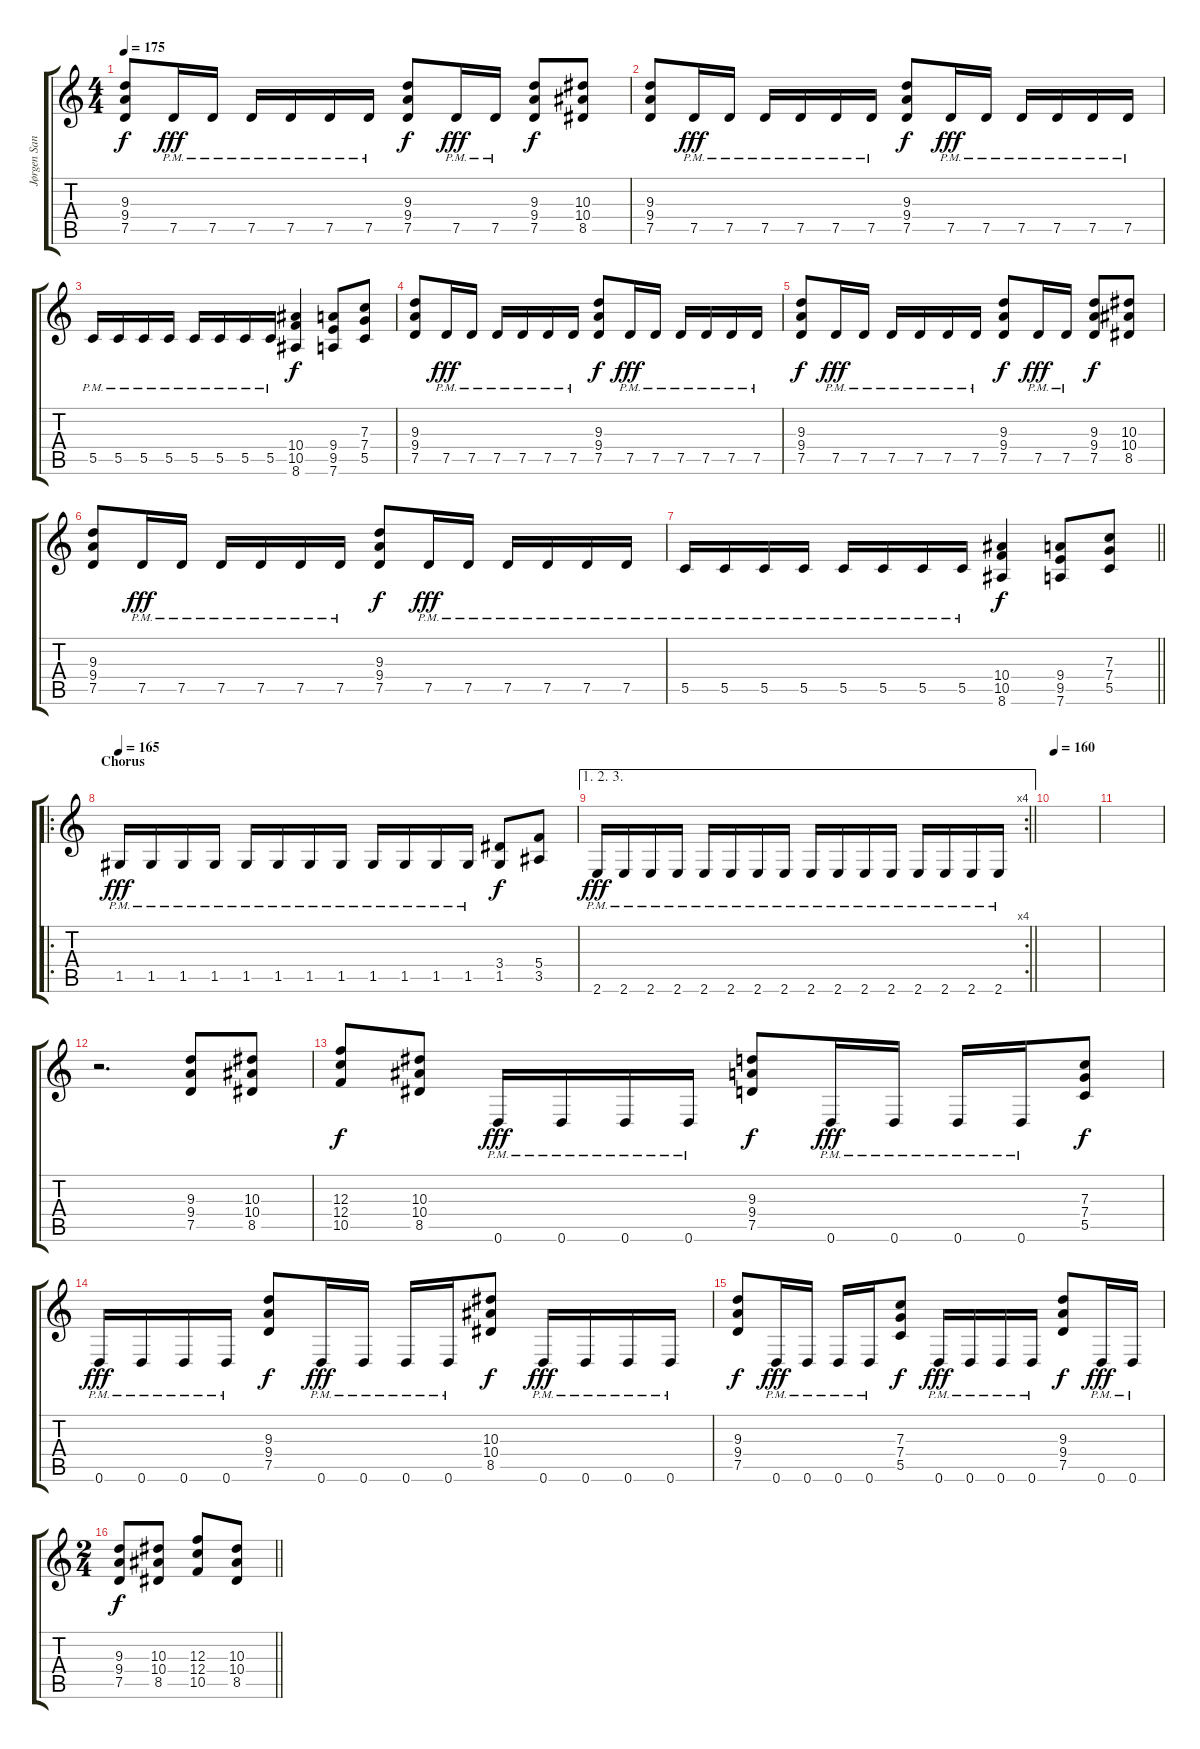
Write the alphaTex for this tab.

\track ("Jørgen Sandau" "Jørgen San") {instrument distortionguitar}
\staff {score tabs}
\tuning (D4 A3 F3 C3 G2 D2) {hide}
\ts (4 4)
\tempo 175
\clef g2
\ks c
(9.3 9.4 7.5).8{dy f} 7.5{pm}.16{dy fff} 7.5{pm}.16 7.5{pm}.16 7.5{pm}.16 7.5{pm}.16 7.5{pm}.16 (9.3 9.4 7.5).8{dy f} 7.5{pm}.16{dy fff} 7.5{pm}.16 (9.3 9.4 7.5).8{dy f} (10.3 10.4 8.5).8 |
(9.3 9.4 7.5).8 7.5{pm}.16{dy fff} 7.5{pm}.16 7.5{pm}.16 7.5{pm}.16 7.5{pm}.16 7.5{pm}.16 (9.3 9.4 7.5).8{dy f} 7.5{pm}.16{dy fff} 7.5{pm}.16 7.5{pm}.16 7.5{pm}.16 7.5{pm}.16 7.5{pm}.16 |
5.5{pm}.16 5.5{pm}.16 5.5{pm}.16 5.5{pm}.16 5.5{pm}.16 5.5{pm}.16 5.5{pm}.16 5.5{pm}.16 (10.4 10.5 8.6).4{dy f} (9.4 9.5 7.6).8 (7.3 7.4 5.5).8 |
(9.3 9.4 7.5).8 7.5{pm}.16{dy fff} 7.5{pm}.16 7.5{pm}.16 7.5{pm}.16 7.5{pm}.16 7.5{pm}.16 (9.3 9.4 7.5).8{dy f} 7.5{pm}.16{dy fff} 7.5{pm}.16 7.5{pm}.16 7.5{pm}.16 7.5{pm}.16 7.5{pm}.16 |
(9.3 9.4 7.5).8{dy f} 7.5{pm}.16{dy fff} 7.5{pm}.16 7.5{pm}.16 7.5{pm}.16 7.5{pm}.16 7.5{pm}.16 (9.3 9.4 7.5).8{dy f} 7.5{pm}.16{dy fff} 7.5{pm}.16 (9.3 9.4 7.5).8{dy f} (10.3 10.4 8.5).8 |
(9.3 9.4 7.5).8 7.5{pm}.16{dy fff} 7.5{pm}.16 7.5{pm}.16 7.5{pm}.16 7.5{pm}.16 7.5{pm}.16 (9.3 9.4 7.5).8{dy f} 7.5{pm}.16{dy fff} 7.5{pm}.16 7.5{pm}.16 7.5{pm}.16 7.5{pm}.16 7.5{pm}.16 |
\barLineRight lightlight
5.5{pm}.16 5.5{pm}.16 5.5{pm}.16 5.5{pm}.16 5.5{pm}.16 5.5{pm}.16 5.5{pm}.16 5.5{pm}.16 (10.4 10.5 8.6).4{dy f} (9.4 9.5 7.6).8 (7.3 7.4 5.5).8 |
\ro
\section ("" "Chorus")
\tempo 165
1.5{pm}.16{dy fff} 1.5{pm}.16 1.5{pm}.16 1.5{pm}.16 1.5{pm}.16 1.5{pm}.16 1.5{pm}.16 1.5{pm}.16 1.5{pm}.16 1.5{pm}.16 1.5{pm}.16 1.5{pm}.16 (3.4 1.5).8{dy f} (5.4 3.5).8 |
\ae (1 2 3)
\rc 4
\barLineRight lightlight
2.6{pm}.16{dy fff} 2.6{pm}.16 2.6{pm}.16 2.6{pm}.16 2.6{pm}.16 2.6{pm}.16 2.6{pm}.16 2.6{pm}.16 2.6{pm}.16 2.6{pm}.16 2.6{pm}.16 2.6{pm}.16 2.6{pm}.16 2.6{pm}.16 2.6{pm}.16 2.6{pm}.16 |
\tempo 160
|
|
r.2{d} (9.3 9.4 7.5).8 (10.3 10.4 8.5).8 |
(12.3 12.4 10.5).8{dy f} (10.3 10.4 8.5).8 0.6{pm}.16{dy fff} 0.6{pm}.16 0.6{pm}.16 0.6{pm}.16 (9.3 9.4 7.5).8{dy f} 0.6{pm}.16{dy fff} 0.6{pm}.16 0.6{pm}.16 0.6{pm}.16 (7.3 7.4 5.5).8{dy f} |
0.6{pm}.16{dy fff} 0.6{pm}.16 0.6{pm}.16 0.6{pm}.16 (9.3 9.4 7.5).8{dy f} 0.6{pm}.16{dy fff} 0.6{pm}.16 0.6{pm}.16 0.6{pm}.16 (10.3 10.4 8.5).8{dy f} 0.6{pm}.16{dy fff} 0.6{pm}.16 0.6{pm}.16 0.6{pm}.16 |
(9.3 9.4 7.5).8{dy f} 0.6{pm}.16{dy fff} 0.6{pm}.16 0.6{pm}.16 0.6{pm}.16 (7.3 7.4 5.5).8{dy f} 0.6{pm}.16{dy fff} 0.6{pm}.16 0.6{pm}.16 0.6{pm}.16 (9.3 9.4 7.5).8{dy f} 0.6{pm}.16{dy fff} 0.6{pm}.16 |
\ts (2 4)
\barLineRight lightlight
(9.3 9.4 7.5).8{dy f} (10.3 10.4 8.5).8 (12.3 12.4 10.5).8 (10.3 10.4 8.5).8
